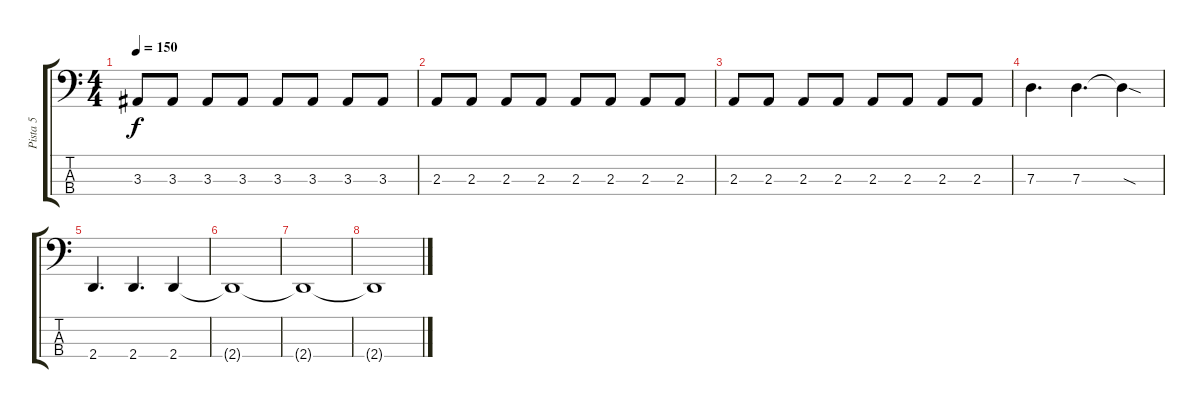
\track ("Pista 5" "Pista 5") {instrument electricbassfinger}
\staff {score tabs}
\tuning (F2 C2 G1 C1) {hide}
\ts (4 4)
\tempo 150
\clef f4
\ks c
3.3.8{dy f} 3.3.8 3.3.8 3.3.8 3.3.8 3.3.8 3.3.8 3.3.8 |
2.3.8 2.3.8 2.3.8 2.3.8 2.3.8 2.3.8 2.3.8 2.3.8 |
2.3.8 2.3.8 2.3.8 2.3.8 2.3.8 2.3.8 2.3.8 2.3.8 |
7.3.4{d} 7.3.4{d} 7.3{sod t}.4 |
2.4.4{d} 2.4.4{d} 2.4.4 |
2.4{t}.1 |
2.4{t}.1 |
2.4{t}.1
